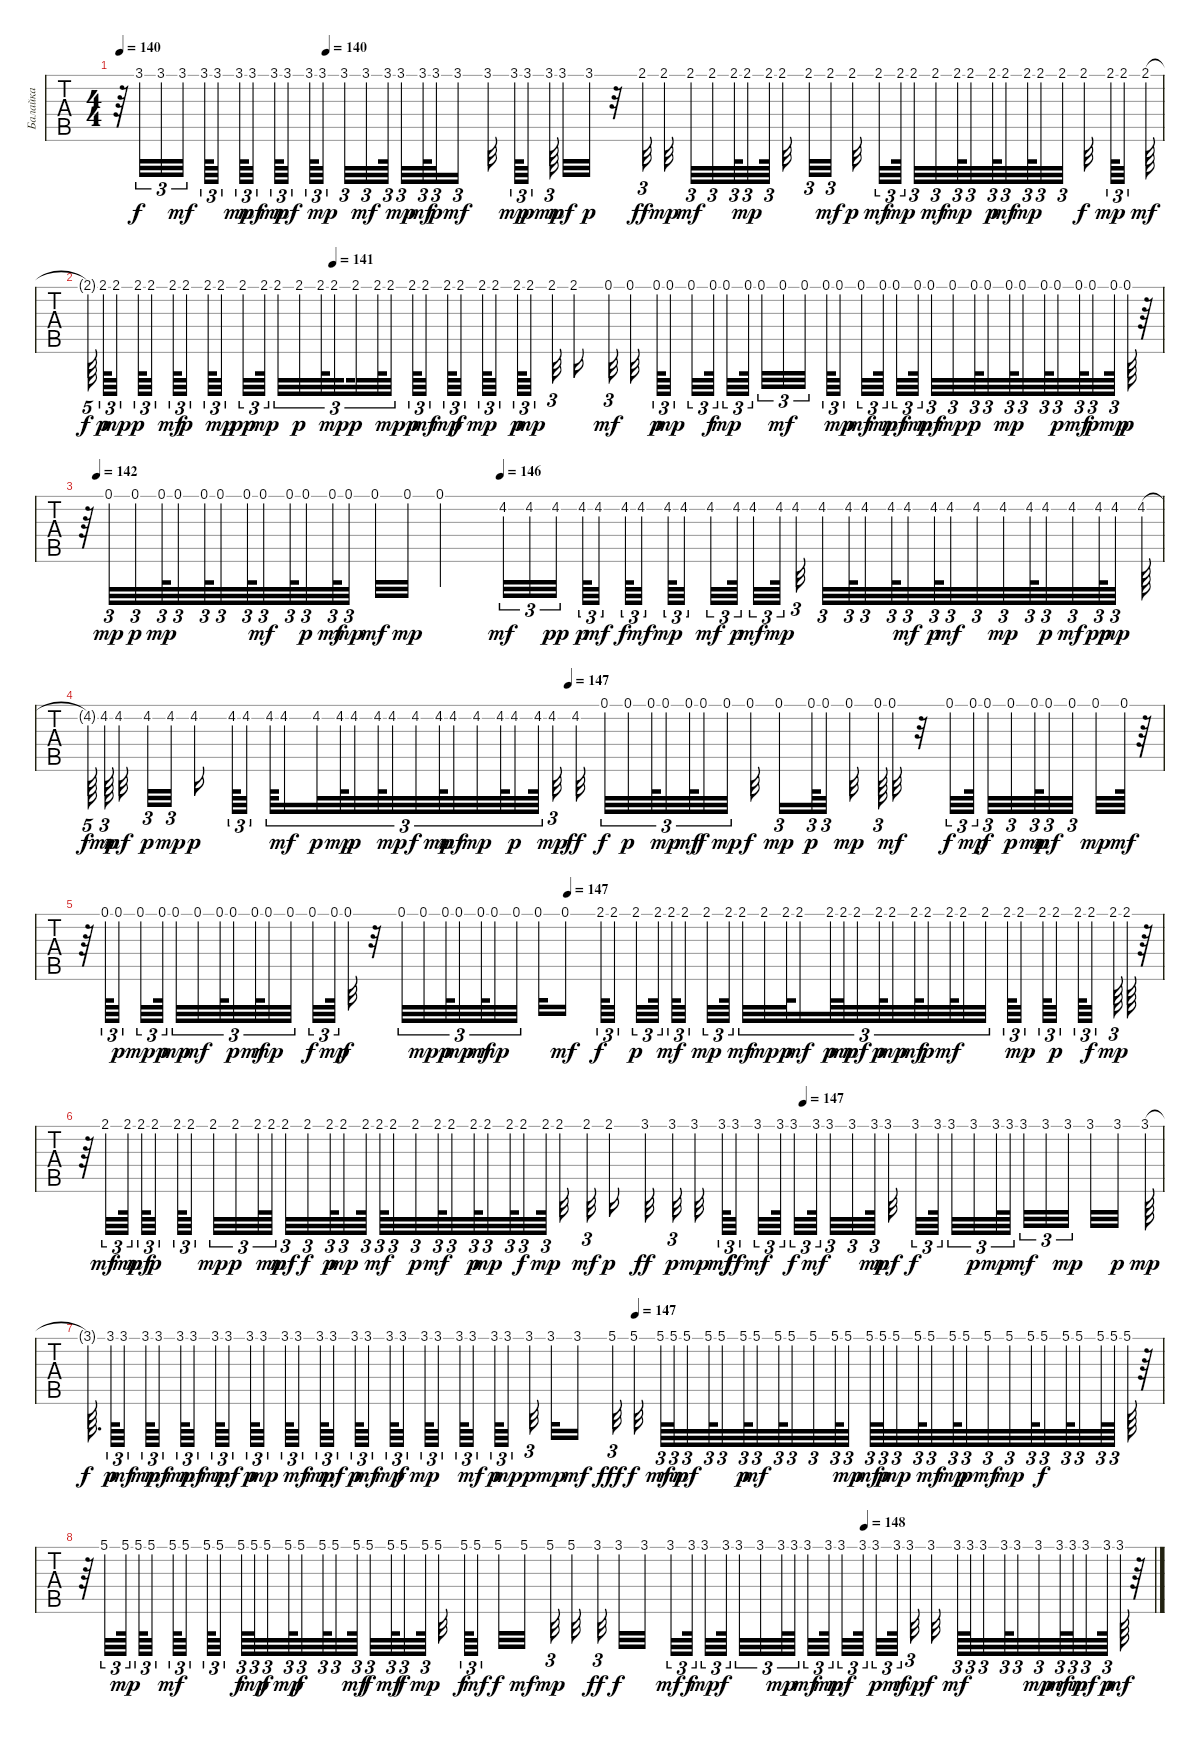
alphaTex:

\track ("Балайка" "Балайка") {instrument distortionguitar}
\staff {tabs}
\tuning (E4 B3 G3 D3 A2 E2) {hide}
\ts (4 4)
\tempo 140
\tempo (140 0.19791666666666666)
\clef g2
\ks c
r.64{dy mf} 3.1.32{tu (3 2) dy f} 3.1.32{tu (3 2)} 3.1.32{tu (3 2) dy mf beam splitsecondary} 3.1.64{tu (3 2)} 3.1.32{tu (3 2) beam splitsecondary} 3.1.64{tu (3 2) dy mp} 3.1.32{tu (3 2) dy mf beam splitsecondary} 3.1.64{tu (3 2) dy mp} 3.1.32{tu (3 2) dy mf beam splitsecondary} 3.1.64{tu (3 2)} 3.1.32{tu (3 2) dy mp beam splitsecondary} 3.1.32{tu (3 2)} 3.1.32{tu (3 2) dy mf} 3.1.64{tu (3 2)} 3.1.32{tu (3 2) dy mp} 3.1.64{tu (3 2) dy mf} 3.1.32{tu (3 2) dy p} 3.1.16{tu (3 2) dy mf beam splitsecondary} 3.1.32{beam splitsecondary} 3.1.64{tu (3 2) dy mp} 3.1.32{tu (3 2) dy p beam splitsecondary} 3.1.64{tu (3 2) dy mp beam splitsecondary} 3.1.32{dy mf} 3.1.32{dy p} r.32 2.1.32{tu (3 2) dy ff beam splitsecondary} 2.1.32{dy mp beam splitsecondary} 2.1.32{tu (3 2) dy mf} 2.1.32{tu (3 2)} 2.1.64{tu (3 2)} 2.1.32{tu (3 2) dy mp} 2.1.64{tu (3 2) beam splitsecondary} 2.1.32{beam splitsecondary} 2.1.32{tu (3 2)} 2.1.32{tu (3 2) dy mf beam splitsecondary} 2.1.32{dy p} 2.1.32{tu (3 2) dy mf} 2.1.64{tu (3 2) dy mp beam splitsecondary} 2.1.32{tu (3 2)} 2.1.32{tu (3 2) dy mf} 2.1.64{tu (3 2) dy mp} 2.1.32{tu (3 2)} 2.1.64{tu (3 2) dy p} 2.1.32{tu (3 2) dy mf} 2.1.64{tu (3 2) dy mp} 2.1.32{tu (3 2)} 2.1.32{tu (3 2) beam splitsecondary} 2.1.32{dy f beam splitsecondary} 2.1.64{tu (3 2) dy mp} 2.1.32{tu (3 2)} 2.1.64{dy mf} |
\tempo (141 0.22916666666666666)
2.1{t}.64{tu (5 4) dy f} 2.1.64{tu (3 2) dy p} 2.1.32{tu (3 2) dy mp} 2.1.64{tu (3 2) dy p beam splitsecondary} 2.1.32{tu (3 2)} 2.1.64{tu (3 2) dy mf beam splitsecondary} 2.1.32{tu (3 2) dy p} 2.1.64{tu (3 2) beam splitsecondary} 2.1.32{tu (3 2) dy mp} 2.1.32{tu (3 2) dy pp} 2.1.64{tu (3 2) dy mp} 2.1.32{tu (3 2)} 2.1.32{tu (3 2) dy p} 2.1.64{tu (3 2)} 2.1.32{tu (3 2) dy mp beam splitsecondary} 2.1.32{tu (3 2) dy p} 2.1.64{tu (3 2) beam splitsecondary} 2.1.32{tu (3 2) dy mp} 2.1.64{tu (3 2) dy p beam splitsecondary} 2.1.32{tu (3 2) dy mf} 2.1.64{tu (3 2) dy mp beam splitsecondary} 2.1.32{tu (3 2) dy f} 2.1.64{tu (3 2) dy mp beam splitsecondary} 2.1.32{tu (3 2)} 2.1.64{tu (3 2) dy p beam splitsecondary} 2.1.32{tu (3 2) dy mp} 2.1.32{tu (3 2) beam splitsecondary} 2.1.16 0.1.32{tu (3 2) dy mf beam splitsecondary} 0.1.32{beam splitsecondary} 0.1.64{tu (3 2) dy p} 0.1.32{tu (3 2) dy mp beam splitsecondary} 0.1.32{tu (3 2)} 0.1.64{tu (3 2) dy f beam splitsecondary} 0.1.32{tu (3 2) dy mp} 0.1.64{tu (3 2) beam splitsecondary} 0.1.32{tu (3 2)} 0.1.32{tu (3 2) dy mf} 0.1.32{tu (3 2) beam splitsecondary} 0.1.64{tu (3 2)} 0.1.32{tu (3 2) dy mp beam splitsecondary} 0.1.32{tu (3 2) dy mf} 0.1.64{tu (3 2) dy mp beam splitsecondary} 0.1.32{tu (3 2) dy mf} 0.1.64{tu (3 2) dy mp beam splitsecondary} 0.1.32{tu (3 2) dy mf} 0.1.32{tu (3 2) dy mp} 0.1.64{tu (3 2) dy p} 0.1.32{tu (3 2)} 0.1.64{tu (3 2) dy mp} 0.1.32{tu (3 2)} 0.1.64{tu (3 2)} 0.1.32{tu (3 2) dy p} 0.1.64{tu (3 2) dy mf} 0.1.32{tu (3 2) dy p} 0.1.64{tu (3 2) dy mp} 0.1.64{dy p} r.64 |
\tempo (142 0.010416666666666666)
\tempo (146 0.3854166666666667)
r.64 0.1.32{tu (3 2) dy mp} 0.1.32{tu (3 2) dy p} 0.1.64{tu (3 2) dy mp} 0.1.32{tu (3 2)} 0.1.64{tu (3 2)} 0.1.32{tu (3 2)} 0.1.64{tu (3 2)} 0.1.32{tu (3 2) dy mf} 0.1.64{tu (3 2)} 0.1.32{tu (3 2) dy p} 0.1.64{tu (3 2) dy mf} 0.1.32{tu (3 2) dy mp beam splitsecondary} 0.1.32{dy mf} 0.1.32{dy mp} 0.1.4 4.2.32{tu (3 2) dy mf} 4.2.32{tu (3 2)} 4.2.32{tu (3 2) dy pp beam splitsecondary} 4.2.64{tu (3 2) dy p} 4.2.32{tu (3 2) dy mf beam splitsecondary} 4.2.64{tu (3 2) dy f} 4.2.32{tu (3 2) dy mf beam splitsecondary} 4.2.64{tu (3 2) dy mp} 4.2.32{tu (3 2) beam splitsecondary} 4.2.32{tu (3 2) dy mf} 4.2.64{tu (3 2) dy p beam splitsecondary} 4.2.32{tu (3 2) dy mf} 4.2.64{tu (3 2) dy mp beam splitsecondary} 4.2.32{tu (3 2)} 4.2.32{tu (3 2)} 4.2.64{tu (3 2)} 4.2.32{tu (3 2)} 4.2.64{tu (3 2)} 4.2.32{tu (3 2) dy mf} 4.2.64{tu (3 2) dy p} 4.2.32{tu (3 2) dy mf} 4.2.32{tu (3 2)} 4.2.32{tu (3 2) dy mp} 4.2.64{tu (3 2)} 4.2.32{tu (3 2) dy p} 4.2.32{tu (3 2) dy mf} 4.2.64{tu (3 2) dy pp} 4.2.32{tu (3 2) dy mp} 4.2.64 |
\tempo (147 0.4479166666666667)
4.2{t}.64{tu (5 4) dy f} 4.2.64{tu (3 2) dy mp beam splitsecondary} 4.2.32{dy mf beam splitsecondary} 4.2.32{tu (3 2) dy p} 4.2.32{tu (3 2) dy mp beam splitsecondary} 4.2.16{dy p beam splitsecondary} 4.2.64{tu (3 2)} 4.2.32{tu (3 2) beam splitsecondary} 4.2.64{tu (3 2)} 4.2.16{tu (3 2) dy mf} 4.2.32{tu (3 2) dy p} 4.2.64{tu (3 2) dy mp} 4.2.32{tu (3 2) dy p} 4.2.64{tu (3 2)} 4.2.32{tu (3 2) dy mp} 4.2.32{tu (3 2) dy f} 4.2.64{tu (3 2) dy mp} 4.2.32{tu (3 2) dy mf} 4.2.32{tu (3 2) dy mp} 4.2.64{tu (3 2)} 4.2.32{tu (3 2) dy p} 4.2.64{tu (3 2) beam splitsecondary} 4.2.32{tu (3 2) dy mp beam splitsecondary} 4.2.32{dy ff} 0.1.32{tu (3 2) dy f} 0.1.32{tu (3 2) dy p} 0.1.64{tu (3 2)} 0.1.32{tu (3 2) dy mp} 0.1.64{tu (3 2) dy mf} 0.1.32{tu (3 2) dy f} 0.1.32{tu (3 2) dy mp beam splitsecondary} 0.1.32{dy f beam splitsecondary} 0.1.16{tu (3 2) dy mp} 0.1.64{tu (3 2) dy p} 0.1.32{tu (3 2) beam splitsecondary} 0.1.32{dy mp} 0.1.64{tu (3 2)} 0.1.32{dy mf} r.32 0.1.32{tu (3 2) dy f} 0.1.64{tu (3 2) dy mp beam splitsecondary} 0.1.32{tu (3 2) dy f} 0.1.32{tu (3 2) dy p} 0.1.64{tu (3 2) dy mp} 0.1.32{tu (3 2) dy mf} 0.1.32{tu (3 2) beam splitsecondary} 0.1.32{dy mp} 0.1.64{dy mf} r.64 |
\tempo (147 0.4479166666666667)
r.64 0.1.64{tu (3 2)} 0.1.32{tu (3 2) dy p beam splitsecondary} 0.1.32{tu (3 2) dy mp} 0.1.64{tu (3 2) dy p beam splitsecondary} 0.1.32{tu (3 2) dy mp} 0.1.32{tu (3 2) dy mf} 0.1.64{tu (3 2)} 0.1.32{tu (3 2) dy p} 0.1.64{tu (3 2) dy mf} 0.1.32{tu (3 2) dy mp} 0.1.32{tu (3 2) beam splitsecondary} 0.1.32{tu (3 2) dy f} 0.1.64{tu (3 2) dy mp beam splitsecondary} 0.1.32{dy f} r.32 0.1.32{tu (3 2)} 0.1.32{tu (3 2) dy mp} 0.1.64{tu (3 2) dy p} 0.1.32{tu (3 2) dy mp} 0.1.64{tu (3 2) dy mf} 0.1.32{tu (3 2) dy mp} 0.1.32{tu (3 2) beam splitsecondary} 0.1.32 0.1.16{dy mf} 2.1.64{tu (3 2) dy f} 2.1.32{tu (3 2) beam splitsecondary} 2.1.32{tu (3 2) dy p} 2.1.64{tu (3 2) beam splitsecondary} 2.1.64{tu (3 2) dy mf} 2.1.32{tu (3 2) beam splitsecondary} 2.1.32{tu (3 2) dy mp} 2.1.64{tu (3 2) beam splitsecondary} 2.1.32{tu (3 2) dy mf} 2.1.32{tu (3 2) dy mp} 2.1.64{tu (3 2) dy p} 2.1.16{tu (3 2) dy mf} 2.1.64{tu (3 2) dy p} 2.1.64{tu (3 2) dy mp} 2.1.32{tu (3 2) dy mf} 2.1.64{tu (3 2) dy p} 2.1.32{tu (3 2) dy mp} 2.1.64{tu (3 2) dy mf} 2.1.32{tu (3 2) dy p} 2.1.64{tu (3 2) dy mf} 2.1.32{tu (3 2)} 2.1.32{tu (3 2) beam splitsecondary} 2.1.64{tu (3 2)} 2.1.32{tu (3 2) dy mp beam splitsecondary} 2.1.64{tu (3 2)} 2.1.32{tu (3 2) dy p beam splitsecondary} 2.1.64{tu (3 2)} 2.1.32{tu (3 2) dy f beam splitsecondary} 2.1.64{tu (3 2) dy mp} 2.1.64 r.64 |
\tempo (147 0.6666666666666666)
r.64 2.1.32{tu (3 2) dy mf} 2.1.64{tu (3 2) dy mp beam splitsecondary} 2.1.64{tu (3 2) dy mf} 2.1.32{tu (3 2) dy p beam splitsecondary} 2.1.64{tu (3 2)} 2.1.32{tu (3 2) beam splitsecondary} 2.1.32{tu (3 2) dy mp} 2.1.32{tu (3 2) dy p} 2.1.64{tu (3 2)} 2.1.64{tu (3 2) dy mp beam splitsecondary} 2.1.32{tu (3 2) dy mf} 2.1.32{tu (3 2) dy f} 2.1.64{tu (3 2) dy p} 2.1.32{tu (3 2) dy mp} 2.1.64{tu (3 2)} 2.1.64{tu (3 2) dy mf} 2.1.32{tu (3 2)} 2.1.32{tu (3 2) dy p} 2.1.64{tu (3 2) dy mf} 2.1.32{tu (3 2)} 2.1.64{tu (3 2) dy p} 2.1.32{tu (3 2) dy mp} 2.1.64{tu (3 2)} 2.1.32{tu (3 2) dy f} 2.1.64{tu (3 2) dy mp beam splitsecondary} 2.1.32{beam splitsecondary} 2.1.32{tu (3 2) dy mf} 2.1.16{dy p} 3.1.32{dy ff beam splitsecondary} 3.1.32{tu (3 2) dy p beam splitsecondary} 3.1.32{dy mp beam splitsecondary} 3.1.64{tu (3 2) dy mf} 3.1.32{tu (3 2) dy ff beam splitsecondary} 3.1.32{tu (3 2) dy mf} 3.1.64{tu (3 2) beam splitsecondary} 3.1.32{tu (3 2) dy f} 3.1.64{tu (3 2) dy mf beam splitsecondary} 3.1.32{tu (3 2)} 3.1.32{tu (3 2)} 3.1.64{tu (3 2) dy mp} 3.1.32{dy mf beam splitsecondary} 3.1.32{tu (3 2) dy f} 3.1.64{tu (3 2) beam splitsecondary} 3.1.32{tu (3 2)} 3.1.32{tu (3 2) dy p} 3.1.64{tu (3 2) dy mp} 3.1.64{tu (3 2) beam splitsecondary} 3.1.32{tu (3 2) dy mf} 3.1.32{tu (3 2)} 3.1.32{tu (3 2) dy mp beam splitsecondary} 3.1.32 3.1.32{dy p} 3.1.64{dy mp} |
\tempo (147 0.5104166666666666)
3.1{t}.64{d dy f beam splitsecondary} 3.1.64{tu (3 2) dy p} 3.1.32{tu (3 2) dy mf beam splitsecondary} 3.1.64{tu (3 2) dy mp} 3.1.32{tu (3 2) dy mf beam splitsecondary} 3.1.64{tu (3 2) dy mp} 3.1.32{tu (3 2) dy mf beam splitsecondary} 3.1.64{tu (3 2) dy mp} 3.1.32{tu (3 2) dy mf beam splitsecondary} 3.1.64{tu (3 2) dy p} 3.1.32{tu (3 2) dy mp beam splitsecondary} 3.1.64{tu (3 2)} 3.1.32{tu (3 2) dy mf beam splitsecondary} 3.1.64{tu (3 2) dy mp} 3.1.32{tu (3 2) dy mf beam splitsecondary} 3.1.64{tu (3 2) dy p} 3.1.32{tu (3 2) dy mf beam splitsecondary} 3.1.64{tu (3 2) dy mp} 3.1.32{tu (3 2) dy f beam splitsecondary} 3.1.64{tu (3 2) dy mp} 3.1.32{tu (3 2) beam splitsecondary} 3.1.64{tu (3 2)} 3.1.32{tu (3 2) dy mf beam splitsecondary} 3.1.64{tu (3 2) dy p} 3.1.32{tu (3 2) dy mp beam splitsecondary} 3.1.32{tu (3 2) dy p beam splitsecondary} 3.1.32{dy mp} 3.1.16{dy mf} 5.1.32{tu (3 2) dy fff beam splitsecondary} 5.1.32{dy f beam splitsecondary} 5.1.64{tu (3 2) dy mf} 5.1.64{tu (3 2) dy mp} 5.1.32{tu (3 2) dy mf} 5.1.64{tu (3 2)} 5.1.32{tu (3 2)} 5.1.64{tu (3 2) dy p} 5.1.32{tu (3 2) dy mf} 5.1.64{tu (3 2)} 5.1.32{tu (3 2)} 5.1.32{tu (3 2)} 5.1.64{tu (3 2)} 5.1.32{tu (3 2) dy mp} 5.1.64{tu (3 2) dy mf} 5.1.64{tu (3 2) dy p} 5.1.32{tu (3 2) dy mp} 5.1.64{tu (3 2)} 5.1.32{tu (3 2) dy mf} 5.1.64{tu (3 2) dy mp} 5.1.32{tu (3 2) dy p} 5.1.32{tu (3 2) dy mf} 5.1.32{tu (3 2) dy mp} 5.1.64{tu (3 2)} 5.1.32{tu (3 2) dy f} 5.1.64{tu (3 2)} 5.1.32{tu (3 2)} 5.1.64{tu (3 2)} 5.1.64{tu (3 2) beam splitsecondary} 5.1.64 r.64 |
\tempo (148 0.7291666666666666)
r.64 5.1.32{tu (3 2)} 5.1.64{tu (3 2) dy mp beam splitsecondary} 5.1.64{tu (3 2)} 5.1.32{tu (3 2) beam splitsecondary} 5.1.64{tu (3 2) dy mf} 5.1.32{tu (3 2) beam splitsecondary} 5.1.64{tu (3 2)} 5.1.32{tu (3 2) beam splitsecondary} 5.1.64{tu (3 2) dy f} 5.1.64{tu (3 2) dy mp} 5.1.32{tu (3 2) dy f} 5.1.64{tu (3 2) dy mp} 5.1.32{tu (3 2) dy f} 5.1.64{tu (3 2)} 5.1.32{tu (3 2)} 5.1.64{tu (3 2) dy mf} 5.1.32{tu (3 2) dy f} 5.1.64{tu (3 2) dy mf} 5.1.32{tu (3 2) dy f} 5.1.64{tu (3 2) dy mp beam splitsecondary} 5.1.32{beam splitsecondary} 5.1.64{tu (3 2) dy f} 5.1.32{tu (3 2) dy mf beam splitsecondary} 5.1.32{dy f} 5.1.32{dy mf beam splitsecondary} 5.1.32{tu (3 2) dy mp beam splitsecondary} 5.1.32 3.1.32{tu (3 2) dy ff} 3.1.32{dy f} 3.1.32{beam splitsecondary} 3.1.32{tu (3 2) dy mf} 3.1.64{tu (3 2) dy f beam splitsecondary} 3.1.32{tu (3 2) dy mp} 3.1.64{tu (3 2) dy f beam splitsecondary} 3.1.32{tu (3 2)} 3.1.32{tu (3 2)} 3.1.64{tu (3 2) dy mp} 3.1.64{tu (3 2) beam splitsecondary} 3.1.32{tu (3 2) dy mf} 3.1.64{tu (3 2) dy mp beam splitsecondary} 3.1.32{tu (3 2) dy mf} 3.1.64{tu (3 2) beam splitsecondary} 3.1.32{tu (3 2) dy p} 3.1.64{tu (3 2) dy mf beam splitsecondary} 3.1.32{tu (3 2) dy mp beam splitsecondary} 3.1.32{dy f beam splitsecondary} 3.1.64{tu (3 2) dy mf} 3.1.64{tu (3 2)} 3.1.32{tu (3 2)} 3.1.64{tu (3 2)} 3.1.32{tu (3 2)} 3.1.32{tu (3 2) dy mp} 3.1.64{tu (3 2) dy mf} 3.1.64{tu (3 2) dy mp} 3.1.32{tu (3 2) dy mf} 3.1.64{tu (3 2) dy p} 3.1.64{dy mf} r.64
